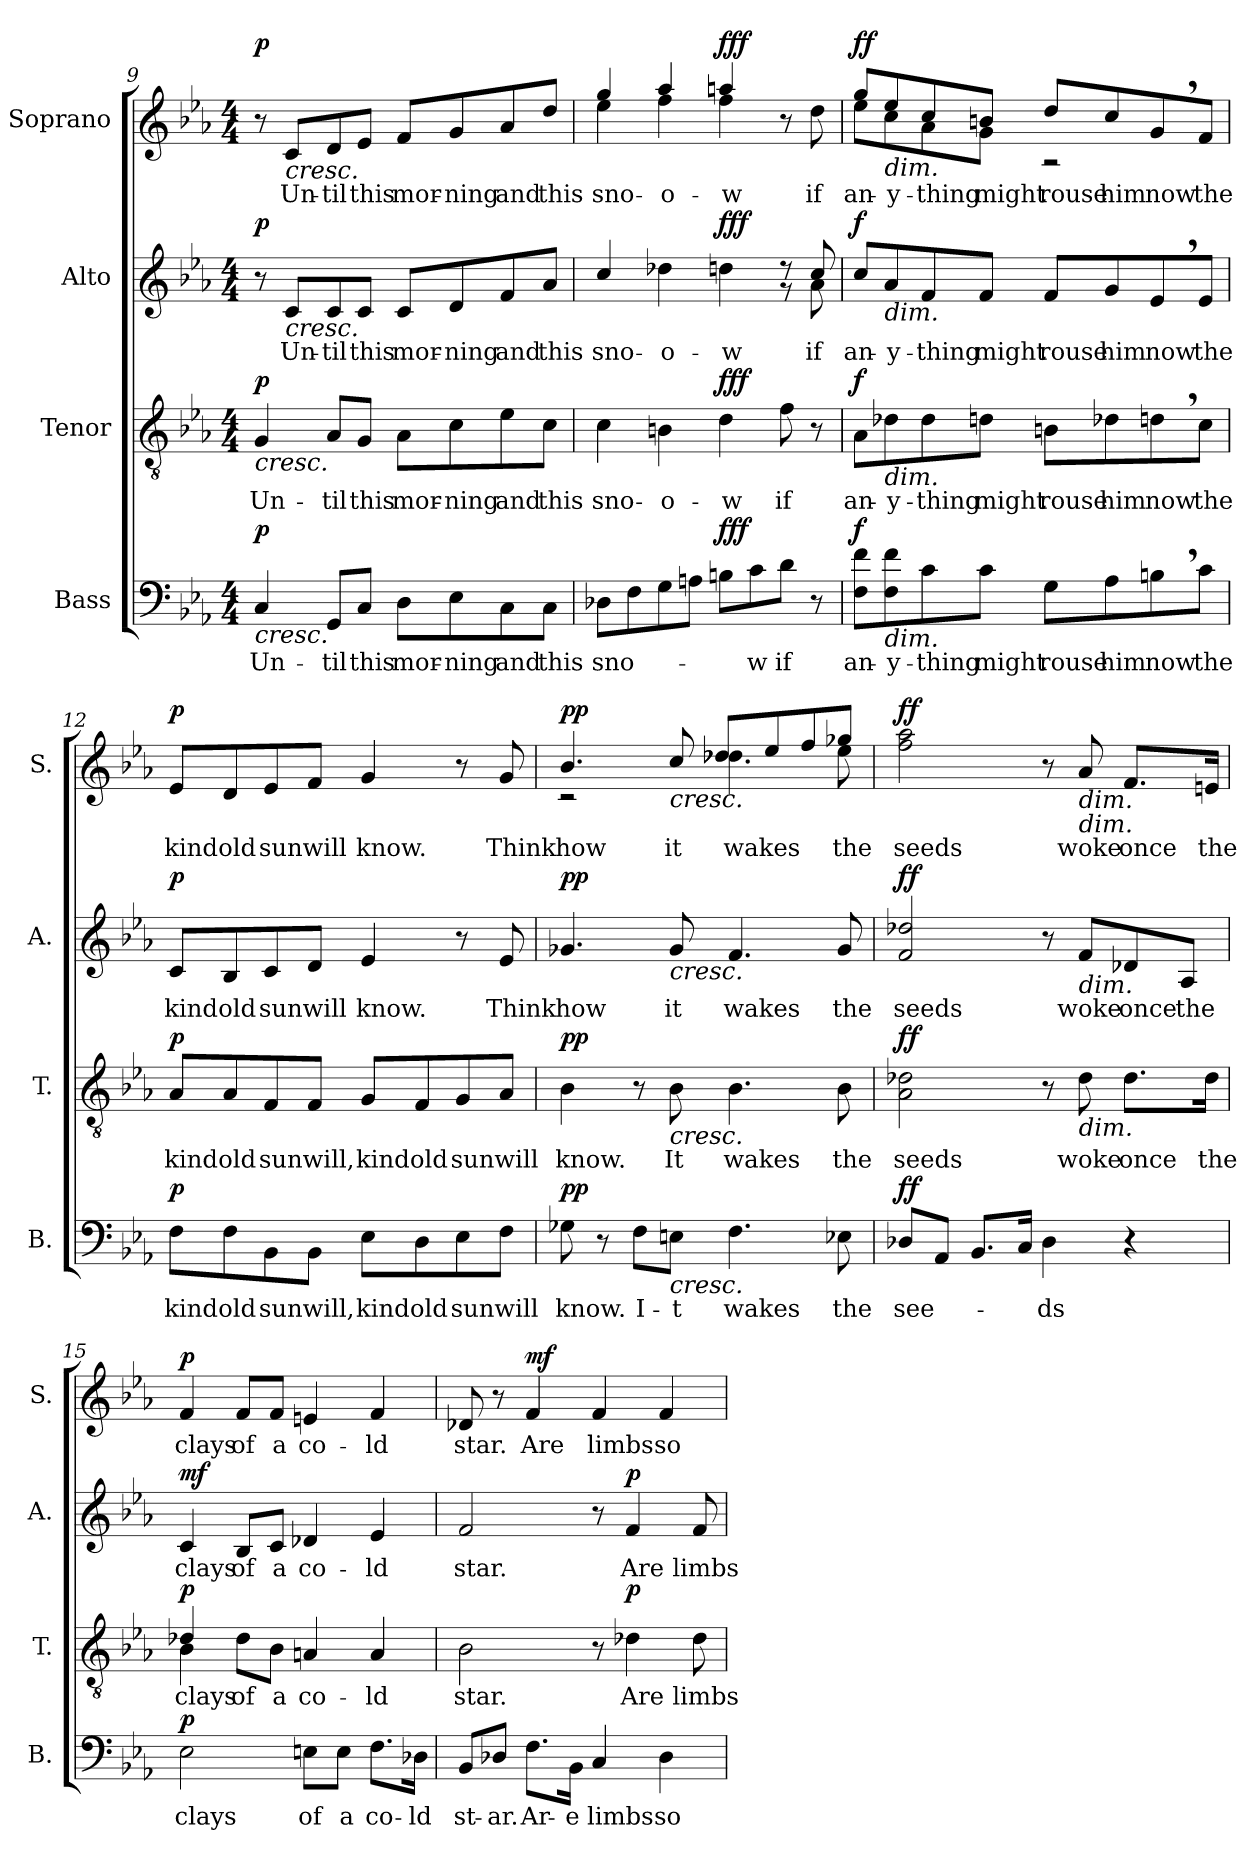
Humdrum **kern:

**kern	**text	**dynam	**kern	**text	**dynam	**kern	**text	**dynam	**kern	**text	**dynam
*part4	*part4	*part4	*part3	*part3	*part3	*part2	*part2	*part2	*part1	*part1	*part1
*staff4	*staff4	*staff4	*staff3	*staff3	*staff3	*staff2	*staff2	*staff2	*staff1	*staff1	*staff1
*I"Bass	*	*	*I"Tenor	*	*	*I"Alto	*	*	*I"Soprano	*	*
*I'B.	*	*	*I'T.	*	*	*I'A.	*	*	*I'S.	*	*
*clefF4	*	*	*clefGv2	*	*	*clefG2	*	*	*clefG2	*	*
*k[b-e-a-]	*	*	*k[b-e-a-]	*	*	*k[b-e-a-]	*	*	*k[b-e-a-]	*	*
*M4/4	*	*	*M4/4	*	*	*M4/4	*	*	*M4/4	*	*
=9	=9	=9	=9	=9	=9	=9	=9	=9	=9	=9	=9
!	!	!	!LO:TX:b:i:t=cresc.	!	!	!	!	!	!	!	!
!LO:TX:b:i:t=cresc.	!	!	!	!	!	!	!	!	!	!	!
!	!LO:LY:b	!LO:DY:b	!	!LO:LY:b	!LO:DY:b	!	!	!LO:DY:b	!	!	!LO:DY:b
4C/	Un-	p	4G/	Un-	p	8r	.	p	8r	.	p
!	!	!	!	!	!	!	!	!	!LO:TX:b:i:t=cresc.	!	!
!	!	!	!	!	!	!LO:TX:b:i:t=cresc.	!	!	!	!	!
!	!	!	!	!	!	!	!LO:LY:b	!	!	!LO:LY:b	!
.	.	.	.	.	.	8c/L	Un-	.	8c/L	Un-	.
!	!LO:LY:b	!	!	!LO:LY:b	!	!	!LO:LY:b	!	!	!LO:LY:b	!
8GG/L	-til	.	8A-/L	-til	.	8c/	-til	.	8d/	-til	.
!	!LO:LY:b	!	!	!LO:LY:b	!	!	!LO:LY:b	!	!	!LO:LY:b	!
8C/J	this	.	8G/J	this	.	8c/J	this	.	8e-/J	this	.
!	!LO:LY:b	!	!	!LO:LY:b	!	!	!LO:LY:b	!	!	!LO:LY:b	!
8D\L	mor-	.	8A-\L	mor-	.	8c/L	mor-	.	8f/L	mor-	.
!	!LO:LY:b	!	!	!LO:LY:b	!	!	!LO:LY:b	!	!	!LO:LY:b	!
8E-\	-ning	.	8c\	-ning	.	8d/	-ning	.	8g/	-ning	.
!	!LO:LY:b	!	!	!LO:LY:b	!	!	!LO:LY:b	!	!	!LO:LY:b	!
8C\	and	.	8e-\	and	.	8f/	and	.	8a-/	and	.
!	!LO:LY:b	!	!	!LO:LY:b	!	!	!LO:LY:b	!	!	!LO:LY:b	!
8C\J	this	.	8c\J	this	.	8a-/J	this	.	8dd/J	this	.
!!LO:LB:g=z
=10	=10	=10	=10	=10	=10	=10	=10	=10	=10	=10	=10
!	!LO:LY:b	!	!	!LO:LY:b	!	!	!LO:LY:b	!	!	!LO:LY:b	!
*	*	*	*	*	*	*^	*	*	*^	*	*
8D-X\L	sno-	.	4c\	sno-	.	4cc/	2.ryy	sno-	.	4gg/	4ee-\	sno-	.
8F\	.	.	.	.	.	.	.	.	.	.	.	.	.
!	!	!	!	!LO:LY:b	!	!	!	!LO:LY:b	!	!	!	!LO:LY:b	!
8G\	.	.	4Bn\	-o-	.	4dd-X\	.	-o-	.	4aa-/	4ff\	-o-	.
8An\J	.	.	.	.	.	.	.	.	.	.	.	.	.
!	!	!LO:DY:b	!	!LO:LY:b	!LO:DY:b	!	!	!LO:LY:b	!LO:DY:b	!	!	!LO:LY:b	!LO:DY:b
8Bn\L	.	fff	4d\	-w	fff	4ddn\	.	-w	fff	4aan/	4ff\	-w	fff
!	!LO:LY:b	!	!	!	!	!	!	!	!	!	!	!	!
8c\	-w	.	.	.	.	.	.	.	.	.	.	.	.
!	!LO:LY:b	!	!	!LO:LY:b	!	!	!	!	!	!	!	!	!
8d\J	if	.	8f\	if	.	8r	8r	.	.	8r	4ryy	.	.
!	!	!	!	!	!	!	!	!LO:LY:b	!	!	!	!LO:LY:b	!
8r	.	.	8r	.	.	8cc/	8a-\	if	.	8dd\	.	if	.
=11	=11	=11	=11	=11	=11	=11	=11	=11	=11	=11	=11	=11	=11
!	!LO:LY:b	!LO:DY:b	!	!LO:LY:b	!LO:DY:b	!	!	!LO:LY:b	!LO:DY:b	!	!	!LO:LY:b	!LO:DY:b
*	*	*	*	*	*	*v	*v	*	*	*	*	*	*
8F\ 8f\L	an-	f	8A-\L	an-	f	8cc/L	an-	f	8ee-\L	8gg/L	an-	ff
!	!	!	!	!	!	!	!	!	!LO:TX:b:i:t=dim.	!	!	!
!	!	!	!	!	!	!LO:TX:b:i:t=dim.	!	!	!	!	!	!
!	!	!	!LO:TX:b:i:t=dim.	!	!	!	!	!	!	!	!	!
!LO:TX:b:i:t=dim.	!	!	!	!	!	!	!	!	!	!	!	!
!	!LO:LY:b	!	!	!LO:LY:b	!	!	!LO:LY:b	!	!	!	!LO:LY:b	!
8F\ 8f\	-y-	.	8d-X\	-y-	.	8a-/	-y-	.	8cc\	8ee-/	-y-	.
!	!LO:LY:b	!	!	!LO:LY:b	!	!	!LO:LY:b	!	!	!	!LO:LY:b	!
8c\	-thing	.	8d-\	-thing	.	8f/	-thing	.	8a-\	8cc/	-thing	.
!	!LO:LY:b	!	!	!LO:LY:b	!	!	!LO:LY:b	!	!	!	!LO:LY:b	!
8c\J	might	.	8dn\J	might	.	8f/J	might	.	8g\J	8bn/J	might	.
!	!LO:LY:b	!	!	!LO:LY:b	!	!	!LO:LY:b	!	!	!	!LO:LY:b	!
8G\L	rouse	.	8Bn\L	rouse	.	8f/L	rouse	.	8dd/L	2r	rouse	.
!	!LO:LY:b	!	!	!LO:LY:b	!	!	!LO:LY:b	!	!	!	!LO:LY:b	!
8A-\	him	.	8d-X\	him	.	8g/	him	.	8cc/	.	him	.
!	!LO:LY:b	!	!	!LO:LY:b	!	!	!LO:LY:b	!	!	!	!LO:LY:b	!
8Bn,\	now	.	8dn,\	now	.	8e-,/	now	.	8g,/	.	now	.
!	!LO:LY:b	!	!	!LO:LY:b	!	!	!LO:LY:b	!	!	!	!LO:LY:b	!
8c\J	the	.	8c\J	the	.	8e-/J	the	.	8f/J	.	the	.
*	*	*	*	*	*	*	*	*	*v	*v	*	*
!!LO:PB:g=z
=12	=12	=12	=12	=12	=12	=12	=12	=12	=12	=12	=12
!	!LO:LY:b	!LO:DY:b	!	!LO:LY:b	!LO:DY:b	!	!LO:LY:b	!LO:DY:b	!	!LO:LY:b	!LO:DY:b
8F\L	kind	p	8A-/L	kind	p	8c/L	kind	p	8e-/L	kind	p
!	!LO:LY:b	!	!	!LO:LY:b	!	!	!LO:LY:b	!	!	!LO:LY:b	!
8F\	old	.	8A-/	old	.	8B-/	old	.	8d/	old	.
!	!LO:LY:b	!	!	!LO:LY:b	!	!	!LO:LY:b	!	!	!LO:LY:b	!
8BB-\	sun	.	8F/	sun	.	8c/	sun	.	8e-/	sun	.
!	!LO:LY:b	!	!	!LO:LY:b	!	!	!LO:LY:b	!	!	!LO:LY:b	!
8BB-\J	will,	.	8F/J	will,	.	8d/J	will	.	8f/J	will	.
!	!LO:LY:b	!	!	!LO:LY:b	!	!	!LO:LY:b	!	!	!LO:LY:b	!
8E-\L	kind	.	8G/L	kind	.	4e-/	know.	.	4g/	know.	.
!	!LO:LY:b	!	!	!LO:LY:b	!	!	!	!	!	!	!
8D\	old	.	8F/	old	.	.	.	.	.	.	.
!	!LO:LY:b	!	!	!LO:LY:b	!	!	!	!	!	!	!
8E-\	sun	.	8G/	sun	.	8r	.	.	8r	.	.
!	!LO:LY:b	!	!	!LO:LY:b	!	!	!LO:LY:b	!	!	!LO:LY:b	!
8F\J	will	.	8A-/J	will	.	8e-/	Think	.	8g/	Think	.
=13	=13	=13	=13	=13	=13	=13	=13	=13	=13	=13	=13
!	!LO:LY:b	!LO:DY:b	!	!LO:LY:b	!LO:DY:b	!	!LO:LY:b	!LO:DY:b	!	!LO:LY:b	!LO:DY:b
*	*	*	*	*	*	*	*	*	*^	*	*
8G-X\	know.	pp	4B-\	know.	pp	4.g-X/	how	pp	4.b-/	2r	how	pp
8r	.	.	.	.	.	.	.	.	.	.	.	.
!	!LO:LY:b	!	!	!	!	!	!	!	!	!	!	!
8F\L	I-	.	8r	.	.	.	.	.	.	.	.	.
!	!	!	!	!	!	!	!	!	!LO:TX:b:i:t=cresc.	!	!	!
!	!	!	!	!	!	!LO:TX:b:i:t=cresc.	!	!	!	!	!	!
!	!	!	!LO:TX:b:i:t=cresc.	!	!	!	!	!	!	!	!	!
!LO:TX:b:i:t=cresc.	!	!	!	!	!	!	!	!	!	!	!	!
!	!LO:LY:b	!	!	!LO:LY:b	!	!	!LO:LY:b	!	!	!	!LO:LY:b	!
8En\J	-t	.	8B-\	It	.	8g-/	it	.	8cc/	.	it	.
!	!LO:LY:b	!	!	!LO:LY:b	!	!	!LO:LY:b	!	!	!	!LO:LY:b	!
4.F\	wakes	.	4.B-\	wakes	.	4.f/	wakes	.	4.dd-X\	8dd-/L	wakes	.
.	.	.	.	.	.	.	.	.	.	8ee-/	.	.
.	.	.	.	.	.	.	.	.	.	8ff/	.	.
!	!LO:LY:b	!	!	!LO:LY:b	!	!	!LO:LY:b	!	!	!	!LO:LY:b	!
8E-X\	the	.	8B-\	the	.	8g-/	the	.	8ee-\	8gg-X/J	the	.
!!LO:LB:g=z
=14	=14	=14	=14	=14	=14	=14	=14	=14	=14	=14	=14	=14
!	!LO:LY:b	!LO:DY:b	!	!LO:LY:b	!LO:DY:b	!	!LO:LY:b	!LO:DY:b	!	!	!LO:LY:b	!LO:DY:b
*	*	*	*	*	*	*	*	*	*v	*v	*	*
8D-X/L	see-	ff	2A-\ 2d-X\	seeds	ff	2f/ 2dd-X/	seeds	ff	2ff\ 2aa-\	seeds	ff
8AA-/J	.	.	.	.	.	.	.	.	.	.	.
8.BB-/L	.	.	.	.	.	.	.	.	.	.	.
16C/Jk	.	.	.	.	.	.	.	.	.	.	.
!	!LO:LY:b	!	!	!	!	!	!	!	!	!	!
4D-\	-ds	.	8r	.	.	8r	.	.	8r	.	.
!	!	!	!	!	!	!	!	!	!LO:TX:b:i:t=dim.	!	!
!	!	!	!	!	!	!	!	!	!LO:TX:b:i:t=dim.	!	!
!	!	!	!	!	!	!LO:TX:b:i:t=dim.	!	!	!	!	!
!	!	!	!LO:TX:b:i:t=dim.	!	!	!	!	!	!	!	!
!	!	!	!	!LO:LY:b	!	!	!LO:LY:b	!	!	!LO:LY:b	!
.	.	.	8d-\	woke	.	8f/L	woke	.	8a-/	woke	.
!	!	!	!	!LO:LY:b	!	!	!LO:LY:b	!	!	!LO:LY:b	!
4r	.	.	8.d-\L	once	.	8d-X/	once	.	8.f/L	once	.
!	!	!	!	!	!	!	!LO:LY:b	!	!	!	!
.	.	.	.	.	.	8A-/J	the	.	.	.	.
!	!	!	!	!LO:LY:b	!	!	!	!	!	!LO:LY:b	!
.	.	.	16d-\Jk	the	.	.	.	.	16en/Jk	the	.
=15	=15	=15	=15	=15	=15	=15	=15	=15	=15	=15	=15
!	!LO:LY:b	!LO:DY:b	!	!LO:LY:b	!LO:DY:b	!	!LO:LY:b	!LO:DY:b	!	!LO:LY:b	!LO:DY:b
*	*	*	*^	*	*	*	*	*	*	*	*
2E-\	clays	p	4B-\	4d-X/	clays	p	4c/	clays	mf	4f/	clays	p
!	!	!	!	!	!LO:LY:b	!	!	!LO:LY:b	!	!	!LO:LY:b	!
.	.	.	8d-\L	2.ryy	of	.	8B-/L	of	.	8f/L	of	.
!	!	!	!	!	!LO:LY:b	!	!	!LO:LY:b	!	!	!LO:LY:b	!
.	.	.	8B-\J	.	a	.	8c/J	a	.	8f/J	a	.
!	!LO:LY:b	!	!	!	!LO:LY:b	!	!	!LO:LY:b	!	!	!LO:LY:b	!
8En\L	of	.	4An/	.	co-	.	4d-X/	co-	.	4en/	co-	.
!	!LO:LY:b	!	!	!	!	!	!	!	!	!	!	!
8E\J	a	.	.	.	.	.	.	.	.	.	.	.
!	!LO:LY:b	!	!	!	!LO:LY:b	!	!	!LO:LY:b	!	!	!LO:LY:b	!
8.F\L	co-	.	4A/	.	-ld	.	4e-/	-ld	.	4f/	-ld	.
!	!LO:LY:b	!	!	!	!	!	!	!	!	!	!	!
16D-X\Jk	-ld	.	.	.	.	.	.	.	.	.	.	.
*	*	*	*v	*v	*	*	*	*	*	*	*	*
=16	=16	=16	=16	=16	=16	=16	=16	=16	=16	=16	=16
!	!LO:LY:b	!	!	!LO:LY:b	!	!	!LO:LY:b	!	!	!LO:LY:b	!
8BB-/L	st-	.	2B-\	star.	.	2f/	star.	.	8d-X/	star.	.
!	!LO:LY:b	!	!	!	!	!	!	!	!	!	!
8D-X/J	-ar.	.	.	.	.	.	.	.	8r	.	.
!	!LO:LY:b	!	!	!	!	!	!	!	!	!LO:LY:b	!LO:DY:b
8.F\L	Ar-	.	.	.	.	.	.	.	4f/	Are	mf
!	!LO:LY:b	!	!	!	!	!	!	!	!	!	!
16BB-\Jk	-e	.	.	.	.	.	.	.	.	.	.
!	!LO:LY:b	!	!	!	!	!	!	!	!	!LO:LY:b	!
4C/	limbs	.	8r	.	.	8r	.	.	4f/	limbs	.
!	!	!	!	!LO:LY:b	!LO:DY:b	!	!LO:LY:b	!LO:DY:b	!	!	!
.	.	.	4d-X\	Are	p	4f/	Are	p	.	.	.
!	!LO:LY:b	!	!	!	!	!	!	!	!	!LO:LY:b	!
4D-\	so	.	.	.	.	.	.	.	4f/	so	.
!	!	!	!	!LO:LY:b	!	!	!LO:LY:b	!	!	!	!
.	.	.	8d-\	limbs	.	8f/	limbs	.	.	.	.
=	=	=	=	=	=	=	=	=	=	=	=
*-	*-	*-	*-	*-	*-	*-	*-	*-	*-	*-	*-
